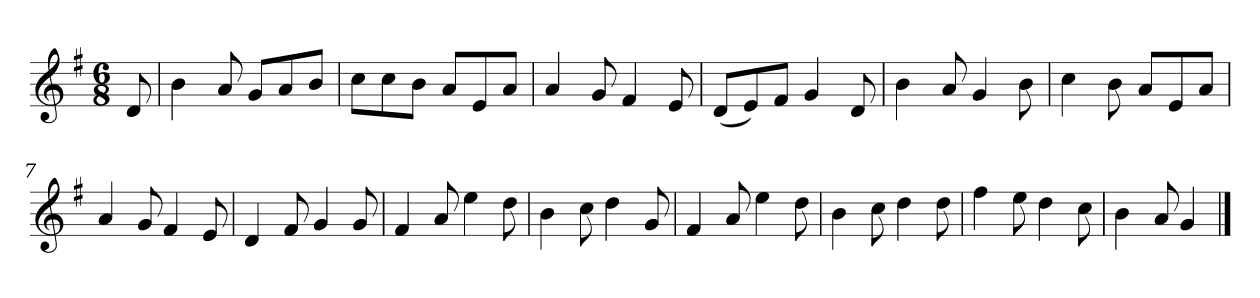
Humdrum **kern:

**kern
*part1
*staff1
*k[f#]
*M6/8
*MM120
=
8d
=1
4b
8a
8gL
8a
8bJ
=2
8ccL
8cc
8bJ
8aL
8e
8aJ
=3
4a
8g
4f#
8e
=4
(8dL
8e)
8f#J
4g
8d
=5
4b
8a
4g
8b
=6
4cc
8b
8aL
8e
8aJ
=7
4a
8g
4f#
8e
=8
4d
8f#
4g
8g
=9
4f#
8a
4ee
8dd
=10
4b
8cc
4dd
8g
=11
4f#
8a
4ee
8dd
=12
4b
8cc
4dd
8dd
=13
4ff#
8ee
4dd
8cc
=14
4b
8a
4g
==
*-
